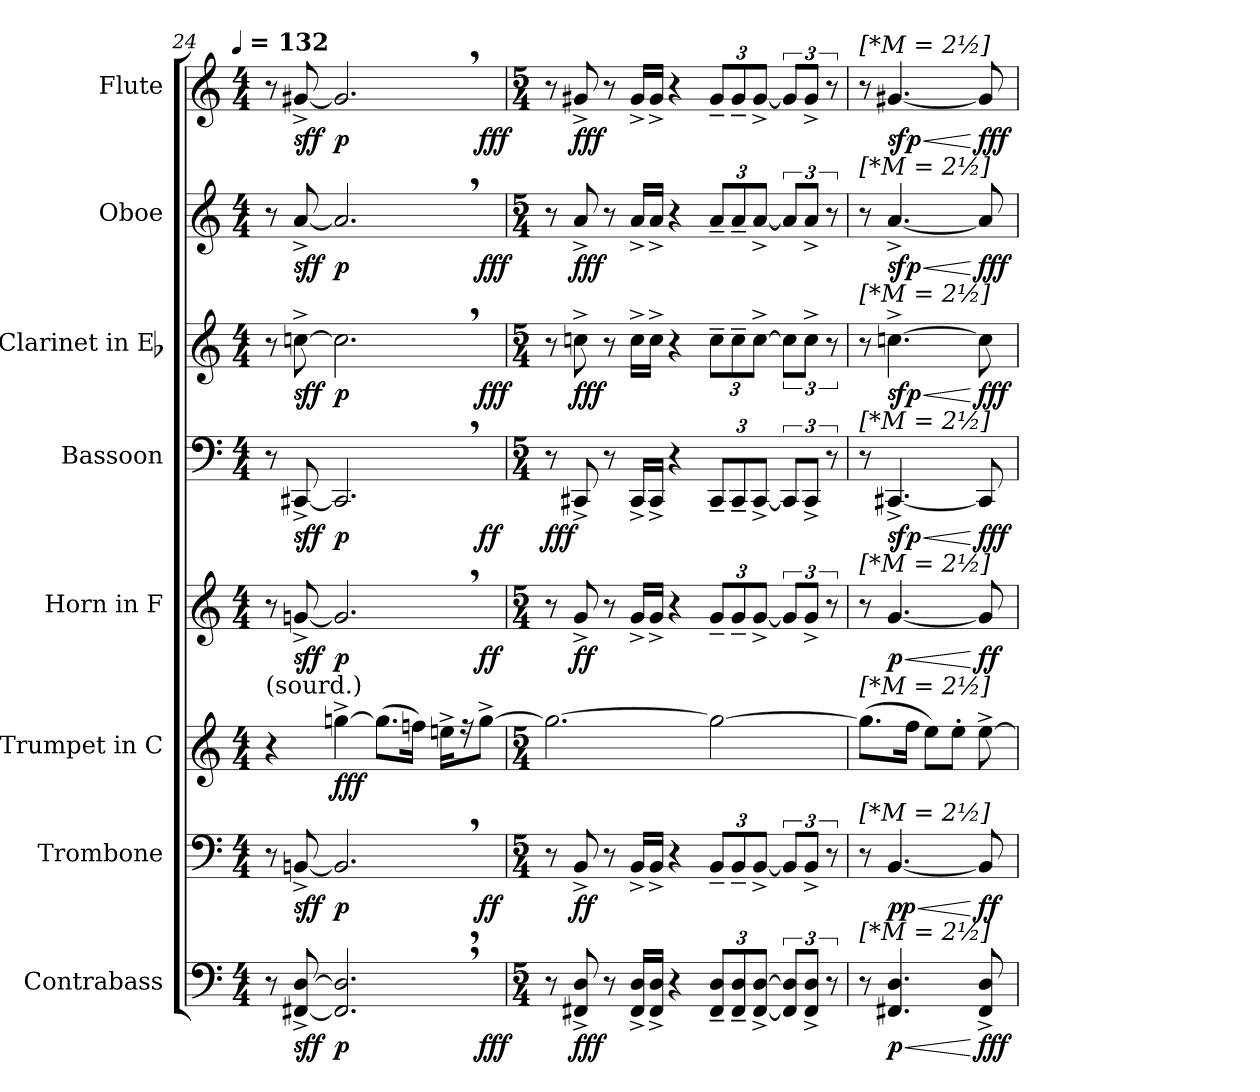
**kern	**dynam	**kern	**dynam	**kern	**dynam	**kern	**dynam	**kern	**dynam	**kern	**dynam	**kern	**dynam	**kern	**dynam
*part8	*part8	*part7	*part7	*part6	*part6	*part5	*part5	*part4	*part4	*part3	*part3	*part2	*part2	*part1	*part1
*staff8	*staff8	*staff7	*staff7	*staff6	*staff6	*staff5	*staff5	*staff4	*staff4	*staff3	*staff3	*staff2	*staff2	*staff1	*staff1
*I"Contrabass	*	*I"Trombone	*	*I"Trumpet in C	*	*I"Horn in F	*	*I"Bassoon	*	*I"Clarinet in Eb	*	*I"Oboe	*	*I"Flute	*
*I'cb	*	*I'tn	*	*I'tp	*	*	*	*I'bn	*	*I'cl	*	*I'ob	*	*I'fl	*
*clefF4	*	*clefF4	*	*clefG2	*	*clefG2	*	*clefF4	*	*clefG2	*	*clefG2	*	*clefG2	*
*ITrd7c12	*	*	*	*	*	*ITrd4c7	*	*	*	*ITrd-2c-3	*	*	*	*	*
*k[]	*	*k[]	*	*k[]	*	*	*	*k[]	*	*	*	*k[]	*	*k[]	*
!!LO:TX:omd:t=[quarter] = 132
*M4/4	*	*M4/4	*	*M4/4	*	*M4/4	*	*M4/4	*	*M4/4	*	*M4/4	*	*M4/4	*
*MM132	*	*MM132	*	*MM132	*	*MM132	*	*MM132	*	*MM132	*	*MM132	*	*MM132	*
=24	=24	=24	=24	=24	=24	=24	=24	=24	=24	=24	=24	=24	=24	=24	=24
*^	*	*^	*	*	*	*^	*	*^	*	*^	*	*^	*	*^	*
!	!	!	!	!	!	!LO:TX:a:t=(sourd.)	!	!	!	!	!	!	!	!	!	!	!	!	!	!	!	!
8r	2..ryy	.	8r	2..ryy	.	4r	.	8r	2..ryy	.	8r	2..ryy	.	8r	2..ryy	.	8r	2..ryy	.	8r	2..ryy	.
[8FFF#X^ [8DD^	.	sff	[8BBn^	.	sff	.	.	[8cn^	.	sff	[8CC#X^	.	sff	[8ee-X^	.	sff	[8a^	.	sff	[8g#X^	.	sff
2.FFF#], 2.DD],	.	p	2.BB,]	.	p	[4ggni^	fff	2.c,]	.	p	2.CC#,]	.	p	2.ee-,]	.	p	2.a,]	.	p	2.g#,]	.	p
.	.	.	.	.	.	(8.ggL]	.	.	.	.	.	.	.	.	.	.	.	.	.	.	.	.
.	.	.	.	.	.	16ffniJk)	.	.	.	.	.	.	.	.	.	.	.	.	.	.	.	.
.	.	.	.	.	.	16eeni^KL	.	.	.	.	.	.	.	.	.	.	.	.	.	.	.	.
.	.	.	.	.	.	16r	.	.	.	.	.	.	.	.	.	.	.	.	.	.	.	.
.	8ryy	fff	.	8ryy	ff	[8gg^J	.	.	8ryy	ff	.	8ryy	ff	.	8ryy	fff	.	8ryy	fff	.	8ryy	fff
*v	*v	*	*	*	*	*	*	*v	*v	*	*v	*v	*	*v	*v	*	*v	*v	*	*v	*v	*
*	*	*v	*v	*	*	*	*	*	*	*	*	*	*	*	*	*
=25	=25	=25	=25	=25	=25	=25	=25	=25	=25	=25	=25	=25	=25	=25	=25
*M5/4	*	*M5/4	*	*M5/4	*	*M5/4	*	*M5/4	*	*M5/4	*	*M5/4	*	*M5/4	*
8r	.	8r	.	2.gg_	.	8r	.	8r	fff	8r	.	8r	.	8r	.
8FFF#X^ 8DD^	fff	8BB^	ff	.	.	8c^	ff	8CC#X^	.	8ee-X^	fff	8a^	fff	8g#X^	fff
8r	.	8r	.	.	.	8r	.	8r	.	8r	.	8r	.	8r	.
16FFF#^ 16DD^LL	.	16BB^LL	.	.	.	16c^LL	.	16CC#^LL	.	16ee-^LL	.	16a^LL	.	16g#^LL	.
16FFF#^ 16DD^JJ	.	16BB^JJ	.	.	.	16c^JJ	.	16CC#^JJ	.	16ee-^JJ	.	16a^JJ	.	16g#^JJ	.
4r	.	4r	.	.	.	4r	.	4r	.	4r	.	4r	.	4r	.
12FFF#~ 12DD~L	.	12BB~L	.	2gg_	.	12c~L	.	12CC#~L	.	12ee-~L	.	12a~L	.	12g#~L	.
12FFF#~ 12DD~	.	12BB~	.	.	.	12c~	.	12CC#~	.	12ee-~	.	12a~	.	12g#~	.
[12FFF#^ [12DD^J	.	[12BB^J	.	.	.	[12c^J	.	[12CC#^J	.	[12ee-^J	.	[12a^J	.	[12g#^J	.
12FFF#] 12DD]L	.	12BBL]	.	.	.	12cL]	.	12CC#L]	.	12ee-L]	.	12aL]	.	12g#L]	.
12FFF#^ 12DD^J	.	12BB^J	.	.	.	12c^J	.	12CC#^J	.	12ee-^J	.	12a^J	.	12g#^J	.
12r	.	12r	.	.	.	12r	.	12r	.	12r	.	12r	.	12r	.
=26	=26	=26	=26	=26	=26	=26	=26	=26	=26	=26	=26	=26	=26	=26	=26
!	!	!	!	!	!	!	!	!	!	!	!	!	!	!LO:TX:a:B:t=[*M = 2½]	!
!	!	!	!	!	!	!	!	!	!	!	!	!LO:TX:a:B:t=[*M = 2½]	!	!	!
!	!	!	!	!	!	!	!	!	!	!LO:TX:a:B:t=[*M = 2½]	!	!	!	!	!
!	!	!	!	!	!	!	!	!LO:TX:a:B:t=[*M = 2½]	!	!	!	!	!	!	!
!	!	!	!	!	!	!LO:TX:a:B:t=[*M = 2½]	!	!	!	!	!	!	!	!	!
!	!	!	!	!LO:TX:a:B:t=[*M = 2½]	!	!	!	!	!	!	!	!	!	!	!
!	!	!LO:TX:a:B:t=[*M = 2½]	!	!	!	!	!	!	!	!	!	!	!	!	!
!LO:TX:a:B:t=[*M = 2½]	!	!	!	!	!	!	!	!	!	!	!	!	!	!	!
8r	.	8r	.	(8.ggL]	.	8r	.	8r	.	8r	.	8r	.	8r	.
!	!LO:HP:b	!	!LO:HP:b	!	!	!	!LO:HP:b	!	!LO:HP:b	!	!LO:HP:b	!	!LO:HP:b	!	!LO:HP:b
4.FFF#X 4.DD	< p	[4.BB	< pp	.	.	[4.c	< p	[4.CC#X^	< sfp	[4.ee-X^	< sfp	[4.a^	< sfp	[4.g#X	< sfp
.	.	.	.	16ffJk	.	.	.	.	.	.	.	.	.	.	.
.	.	.	.	8eeL)	.	.	.	.	.	.	.	.	.	.	.
.	.	.	.	8ee'J	.	.	.	.	.	.	.	.	.	.	.
8FFF#^ 8DD^	[ fff	8BB]	[ ff	[8ee^	.	8c]	[ ff	8CC#]	[ fff	8ee-]	[ fff	8a]	[ fff	8g#]	[ fff
=	=	=	=	=	=	=	=	=	=	=	=	=	=	=	=
*-	*-	*-	*-	*-	*-	*-	*-	*-	*-	*-	*-	*-	*-	*-	*-
